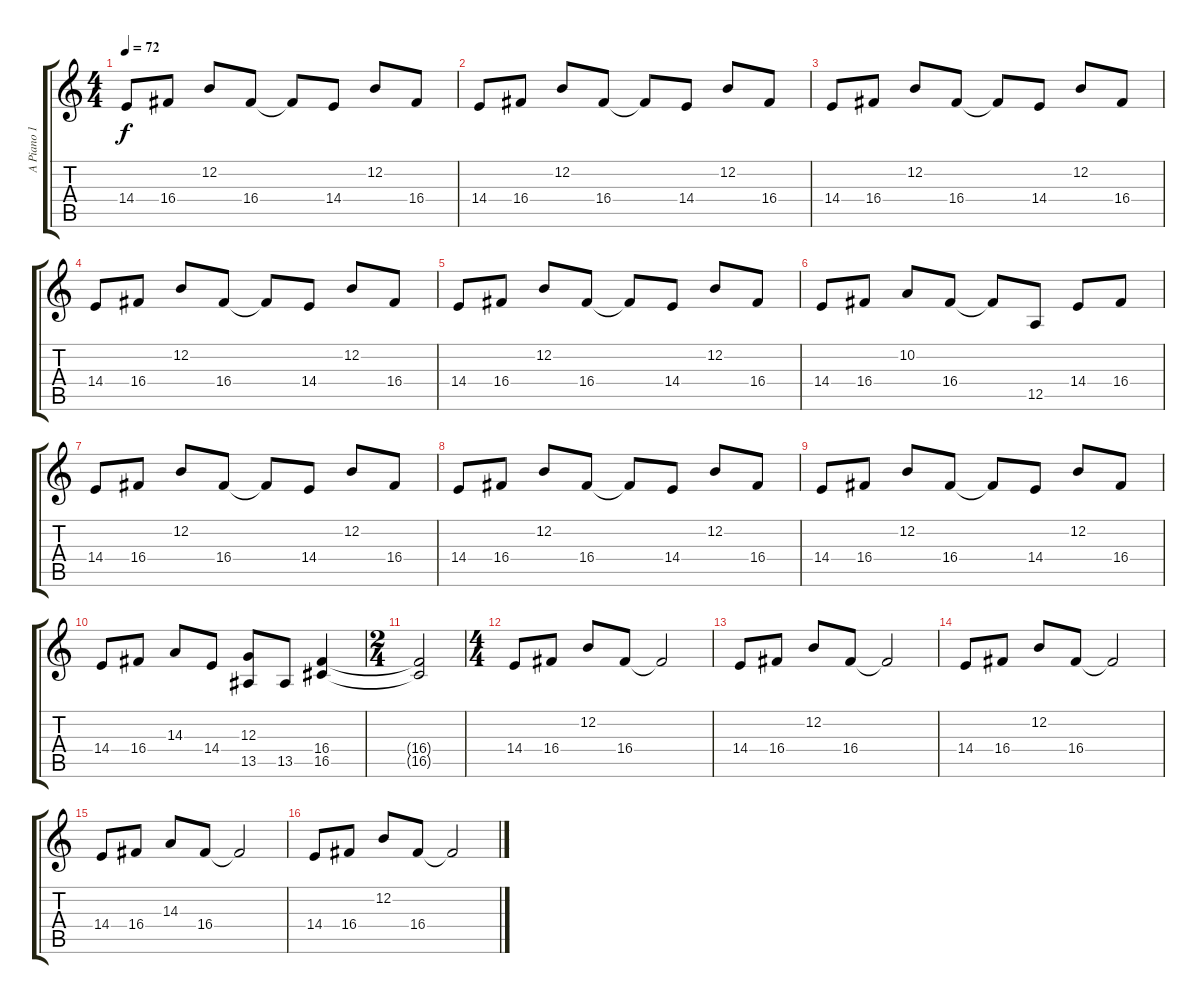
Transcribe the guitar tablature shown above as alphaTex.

\track ("A Piano 1" "A Piano 1") {instrument brightacousticpiano}
\staff {score tabs}
\tuning (E4 B3 G3 D3 A2 E2) {hide}
\ts (4 4)
\tempo 72
\clef g2
\ks c
14.4.8{dy f instrument brightacousticpiano} 16.4.8 12.2.8 16.4.8 16.4{t}.8 14.4.8 12.2.8 16.4.8 |
14.4.8 16.4.8 12.2.8 16.4.8 16.4{t}.8 14.4.8 12.2.8 16.4.8 |
14.4.8 16.4.8 12.2.8 16.4.8 16.4{t}.8 14.4.8 12.2.8 16.4.8 |
14.4.8 16.4.8 12.2.8 16.4.8 16.4{t}.8 14.4.8 12.2.8 16.4.8 |
14.4.8 16.4.8 12.2.8 16.4.8 16.4{t}.8 14.4.8 12.2.8 16.4.8 |
14.4.8 16.4.8 10.2.8 16.4.8 16.4{t}.8 12.5.8 14.4.8 16.4.8 |
14.4.8 16.4.8 12.2.8 16.4.8 16.4{t}.8 14.4.8 12.2.8 16.4.8 |
14.4.8 16.4.8 12.2.8 16.4.8 16.4{t}.8 14.4.8 12.2.8 16.4.8 |
14.4.8 16.4.8 12.2.8 16.4.8 16.4{t}.8 14.4.8 12.2.8 16.4.8 |
14.4.8 16.4.8 14.3.8 14.4.8 (12.3 13.5).8 13.5.8 (16.4 16.5).4 |
\ts (2 4)
(16.4{t} 16.5{t}).2 |
\ts (4 4)
14.4.8 16.4.8 12.2.8 16.4.8 16.4{t}.2 |
14.4.8 16.4.8 12.2.8 16.4.8 16.4{t}.2 |
14.4.8 16.4.8 12.2.8 16.4.8 16.4{t}.2 |
14.4.8 16.4.8 14.3.8 16.4.8 16.4{t}.2 |
14.4.8 16.4.8 12.2.8 16.4.8 16.4{t}.2
